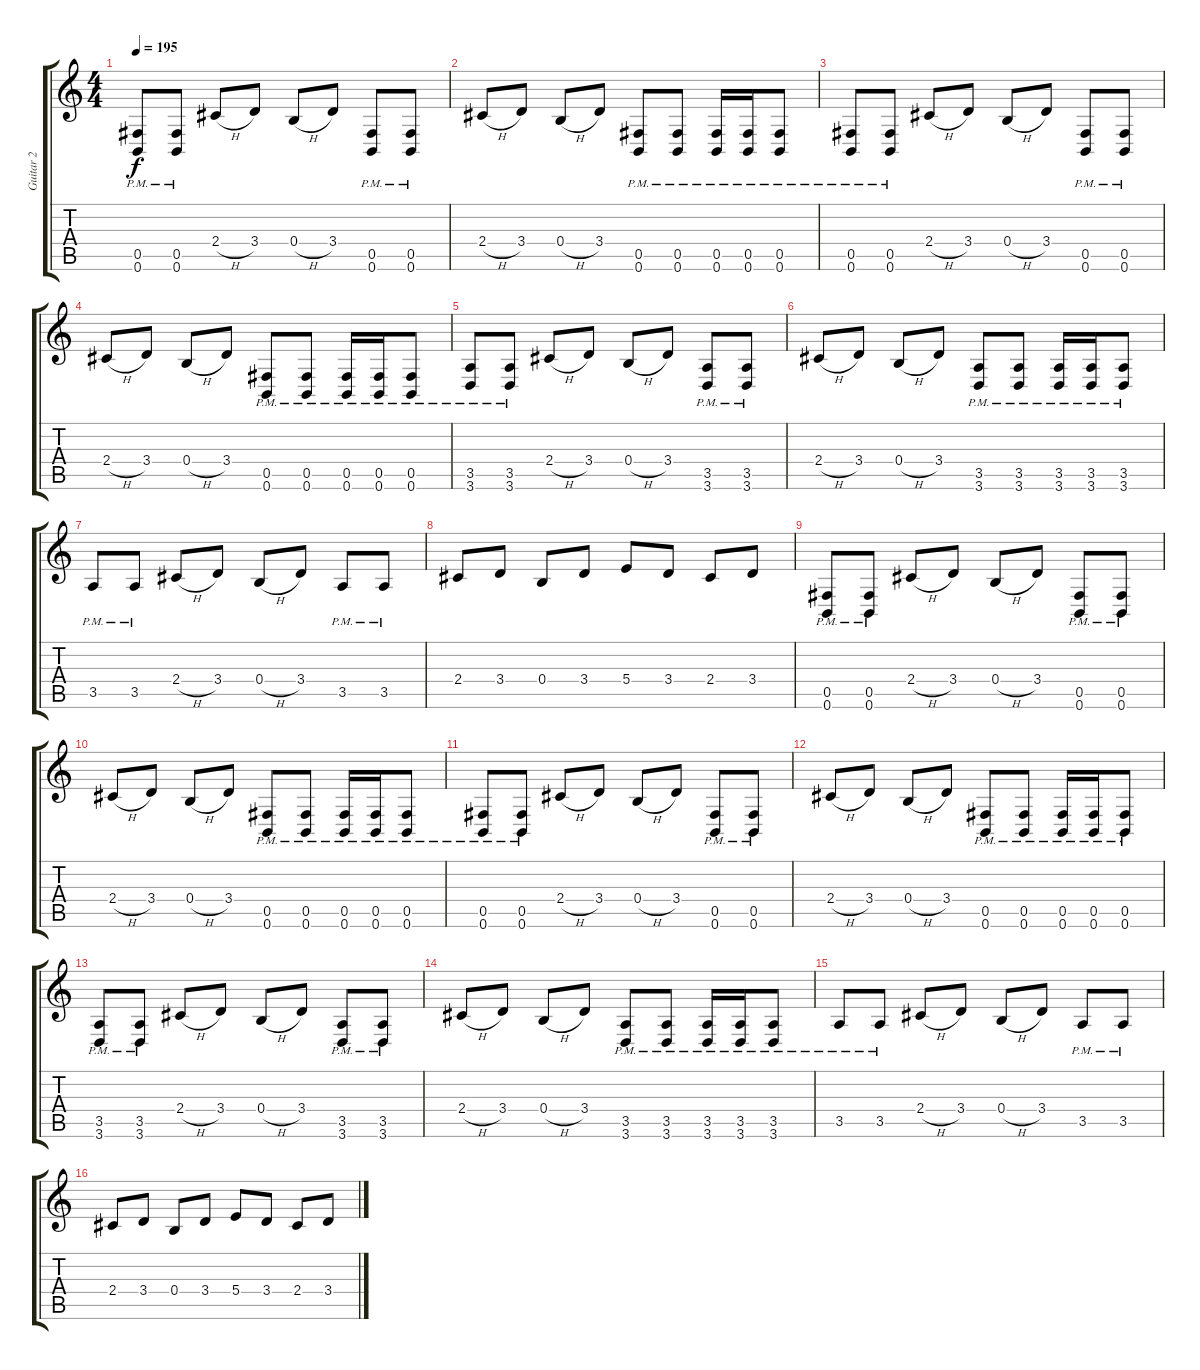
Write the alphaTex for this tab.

\track ("Guitar 2" "Guitar 2") {instrument distortionguitar}
\staff {score tabs}
\tuning (Db4 Ab3 E3 B2 Gb2 B1) {hide}
\ts (4 4)
\tempo 195
\clef g2
\ks c
(0.5{pm} 0.6{pm}).8{dy f} (0.5{pm} 0.6{pm}).8 2.4{h}.8 3.4.8 0.4{h}.8 3.4.8 (0.5{pm} 0.6{pm}).8 (0.5{pm} 0.6{pm}).8 |
2.4{h}.8 3.4.8 0.4{h}.8 3.4.8 (0.5{pm} 0.6{pm}).8 (0.5{pm} 0.6{pm}).8 (0.5{pm} 0.6{pm}).16 (0.5{pm} 0.6{pm}).16 (0.5{pm} 0.6{pm}).8 |
(0.5{pm} 0.6{pm}).8 (0.5{pm} 0.6{pm}).8 2.4{h}.8 3.4.8 0.4{h}.8 3.4.8 (0.5{pm} 0.6{pm}).8 (0.5{pm} 0.6{pm}).8 |
2.4{h}.8 3.4.8 0.4{h}.8 3.4.8 (0.5{pm} 0.6{pm}).8 (0.5{pm} 0.6{pm}).8 (0.5{pm} 0.6{pm}).16 (0.5{pm} 0.6{pm}).16 (0.5{pm} 0.6{pm}).8 |
(3.5{pm} 3.6{pm}).8 (3.5{pm} 3.6{pm}).8 2.4{h}.8 3.4.8 0.4{h}.8 3.4.8 (3.5{pm} 3.6{pm}).8 (3.5{pm} 3.6{pm}).8 |
2.4{h}.8 3.4.8 0.4{h}.8 3.4.8 (3.5{pm} 3.6{pm}).8 (3.5{pm} 3.6{pm}).8 (3.5{pm} 3.6{pm}).16 (3.5{pm} 3.6{pm}).16 (3.5{pm} 3.6{pm}).8 |
3.5{pm}.8 3.5{pm}.8 2.4{h}.8 3.4.8 0.4{h}.8 3.4.8 3.5{pm}.8 3.5{pm}.8 |
2.4.8 3.4.8 0.4.8 3.4.8 5.4.8 3.4.8 2.4.8 3.4.8 |
(0.5{pm} 0.6{pm}).8 (0.5{pm} 0.6{pm}).8 2.4{h}.8 3.4.8 0.4{h}.8 3.4.8 (0.5{pm} 0.6{pm}).8 (0.5{pm} 0.6{pm}).8 |
2.4{h}.8 3.4.8 0.4{h}.8 3.4.8 (0.5{pm} 0.6{pm}).8 (0.5{pm} 0.6{pm}).8 (0.5{pm} 0.6{pm}).16 (0.5{pm} 0.6{pm}).16 (0.5{pm} 0.6{pm}).8 |
(0.5{pm} 0.6{pm}).8 (0.5{pm} 0.6{pm}).8 2.4{h}.8 3.4.8 0.4{h}.8 3.4.8 (0.5{pm} 0.6{pm}).8 (0.5{pm} 0.6{pm}).8 |
2.4{h}.8 3.4.8 0.4{h}.8 3.4.8 (0.5{pm} 0.6{pm}).8 (0.5{pm} 0.6{pm}).8 (0.5{pm} 0.6{pm}).16 (0.5{pm} 0.6{pm}).16 (0.5{pm} 0.6{pm}).8 |
(3.5{pm} 3.6{pm}).8 (3.5{pm} 3.6{pm}).8 2.4{h}.8 3.4.8 0.4{h}.8 3.4.8 (3.5{pm} 3.6{pm}).8 (3.5{pm} 3.6{pm}).8 |
2.4{h}.8 3.4.8 0.4{h}.8 3.4.8 (3.5{pm} 3.6{pm}).8 (3.5{pm} 3.6{pm}).8 (3.5{pm} 3.6{pm}).16 (3.5{pm} 3.6{pm}).16 (3.5{pm} 3.6{pm}).8 |
3.5{pm}.8 3.5{pm}.8 2.4{h}.8 3.4.8 0.4{h}.8 3.4.8 3.5{pm}.8 3.5{pm}.8 |
2.4.8 3.4.8 0.4.8 3.4.8 5.4.8 3.4.8 2.4.8 3.4.8
